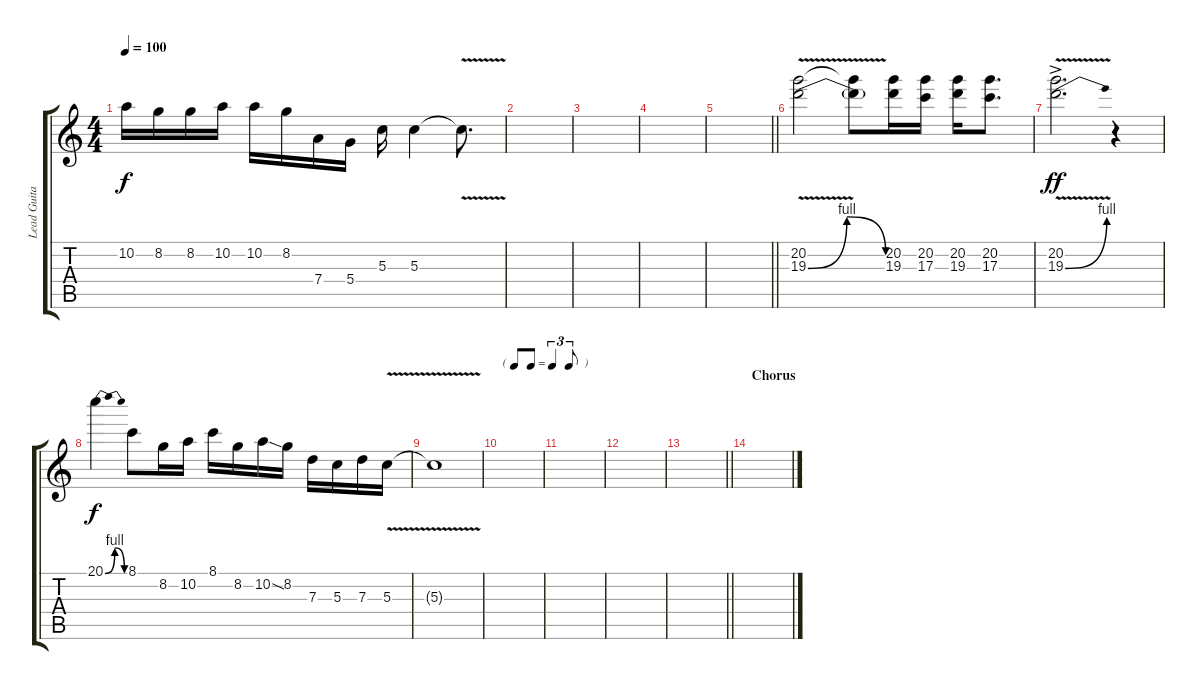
\track ("Lead Guitar (Solos)" "Lead Guita") {instrument overdrivenguitar}
\staff {score tabs}
\tuning (E4 B3 G3 D3 A2 E2) {hide}
\ts (4 4)
\tempo 100
\clef g2
\ks c
10.2.16{dy f} 8.2.16 8.2.16 10.2.16 10.2.16 8.2.16 7.4.16 5.4.16 5.3.16 5.3.4 5.3{v t}.8{d} |
|
|
|
\barLineRight lightlight
|
(20.2 19.3{be (bendrelease 0 0 15 4 45 4 60 0) v}).2 (20.2{t} 19.3{t}).8 (20.2 19.3).16 (20.2 17.3).16 (20.2 19.3).16 (20.2 17.3).8{d} |
(20.2{ac} 19.3{be (bend 0 0 60 4) v}).2{d dy ff} r.4 |
20.1{be (bendrelease 0 0 15 4 45 4 60 0)}.4{dy f} 8.1.8 8.2.16 10.2.16 8.1.16 8.2.16 10.2{sod}.16 8.2.16 7.3.16 5.3.16 7.3.16 5.3{v}.16 |
5.3{t}.1 |
\tf triplet8th
|
|
|
\barLineRight lightlight
|
\section ("" "Chorus")
